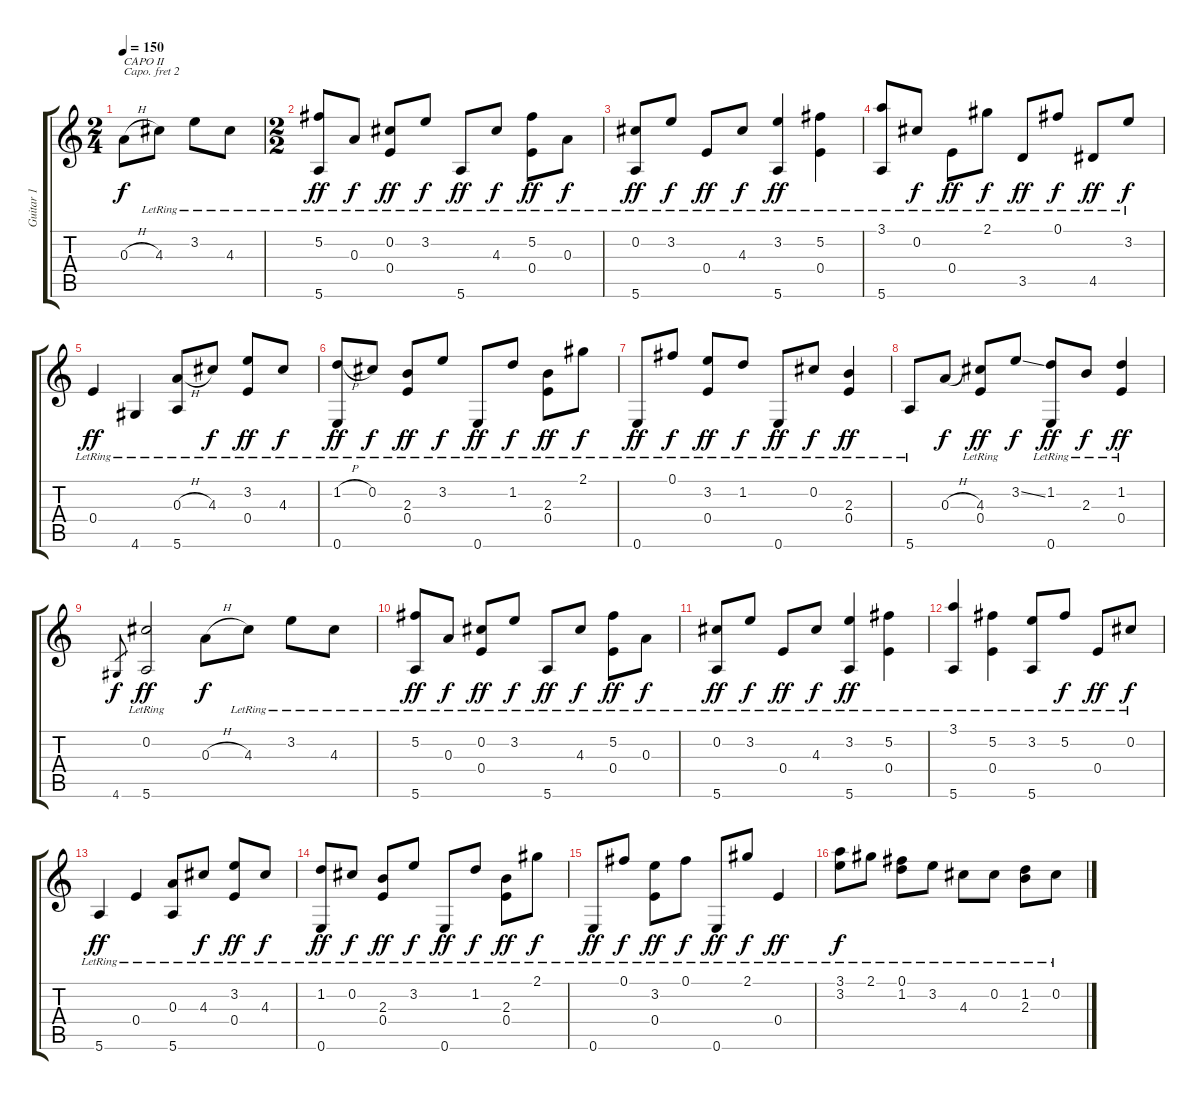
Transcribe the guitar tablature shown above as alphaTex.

\track ("Guitar 1" "Guitar 1") {instrument acousticguitarsteel}
\staff {score tabs}
\capo 2
\tuning (E4 B3 G3 D3 A2 D2) {hide}
\ts (2 4)
\tempo 150
\clef g2
\ks c
0.3{h}.8{txt "CAPO II" dy f instrument acousticguitarsteel} 4.3{lr}.8 3.2{lr}.8 4.3{lr}.8 |
\ts (2 2)
(5.2{lr} 5.6{lr}).8{dy ff} 0.3{lr}.8{dy f} (0.2{lr} 0.4{lr}).8{dy ff} 3.2{lr}.8{dy f} 5.6{lr}.8{dy ff} 4.3{lr}.8{dy f} (5.2{lr} 0.4{lr}).8{dy ff} 0.3{lr}.8{dy f} |
(0.2{lr} 5.6{lr}).8{dy ff} 3.2{lr}.8{dy f} 0.4{lr}.8{dy ff} 4.3{lr}.8{dy f} (3.2{lr} 5.6{lr}).4{dy ff} (5.2{lr} 0.4{lr}).4 |
(3.1{lr} 5.6{lr}).8 0.2{lr}.8{dy f} 0.4{lr}.8{dy ff} 2.1{lr}.8{dy f} 3.5{lr}.8{dy ff} 0.1{lr}.8{dy f} 4.5{lr}.8{dy ff} 3.2{lr}.8{dy f} |
0.4{lr}.4{dy ff} 4.6{lr}.4 (0.3{h} 5.6{lr}).8 4.3{lr}.8{dy f} (3.2{lr} 0.4{lr}).8{dy ff} 4.3{lr}.8{dy f} |
(1.2{h} 0.6{lr}).8{dy ff} 0.2{lr}.8{dy f} (2.3{lr} 0.4{lr}).8{dy ff} 3.2{lr}.8{dy f} 0.6{lr}.8{dy ff} 1.2{lr}.8{dy f} (2.3{lr} 0.4{lr}).8{dy ff} 2.1{lr}.8{dy f} |
0.6{lr}.8{dy ff} 0.1{lr}.8{dy f} (3.2{lr} 0.4{lr}).8{dy ff} 1.2{lr}.8{dy f} 0.6{lr}.8{dy ff} 0.2{lr}.8{dy f} (2.3{lr} 0.4{lr}).4{dy ff} |
5.6{lr}.8 0.3{h}.8{dy f} (4.3{lr} 0.4{lr}).8{dy ff} 3.2{ss}.8{dy f} (1.2{lr} 0.6{lr}).8{dy ff} 2.3{lr}.8{dy f} (1.2{lr} 0.4{lr}).4{dy ff} |
4.6.8{gr dy f} (0.2{lr} 5.6).2{dy ff} 0.3{h}.8{dy f} 4.3{lr}.8 3.2{lr}.8 4.3{lr}.8 |
(5.2{lr} 5.6{lr}).8{dy ff} 0.3{lr}.8{dy f} (0.2{lr} 0.4{lr}).8{dy ff} 3.2{lr}.8{dy f} 5.6{lr}.8{dy ff} 4.3{lr}.8{dy f} (5.2{lr} 0.4{lr}).8{dy ff} 0.3{lr}.8{dy f} |
(0.2{lr} 5.6{lr}).8{dy ff} 3.2{lr}.8{dy f} 0.4{lr}.8{dy ff} 4.3{lr}.8{dy f} (3.2{lr} 5.6{lr}).4{dy ff} (5.2{lr} 0.4{lr}).4 |
(3.1{lr} 5.6{lr}).4 (5.2{lr} 0.4{lr}).4 (3.2{lr} 5.6{lr}).8 5.2{lr}.8{dy f} 0.4{lr}.8{dy ff} 0.2{lr}.8{dy f} |
5.6{lr}.4{dy ff} 0.4{lr}.4 (0.3{lr} 5.6{lr}).8 4.3{lr}.8{dy f} (3.2{lr} 0.4{lr}).8{dy ff} 4.3{lr}.8{dy f} |
(1.2{lr} 0.6{lr}).8{dy ff} 0.2{lr}.8{dy f} (2.3{lr} 0.4{lr}).8{dy ff} 3.2{lr}.8{dy f} 0.6{lr}.8{dy ff} 1.2{lr}.8{dy f} (2.3{lr} 0.4{lr}).8{dy ff} 2.1{lr}.8{dy f} |
0.6{lr}.8{dy ff} 0.1{lr}.8{dy f} (3.2{lr} 0.4{lr}).8{dy ff} 0.1{lr}.8{dy f} 0.6{lr}.8{dy ff} 2.1{lr}.8{dy f} 0.4{lr}.4{dy ff} |
(3.1{lr} 3.2{lr}).8{dy f} 2.1{lr}.8 (0.1{lr} 1.2{lr}).8 3.2{lr}.8 4.3{lr}.8 0.2{lr}.8 (1.2{lr} 2.3{lr}).8 0.2{lr}.8
